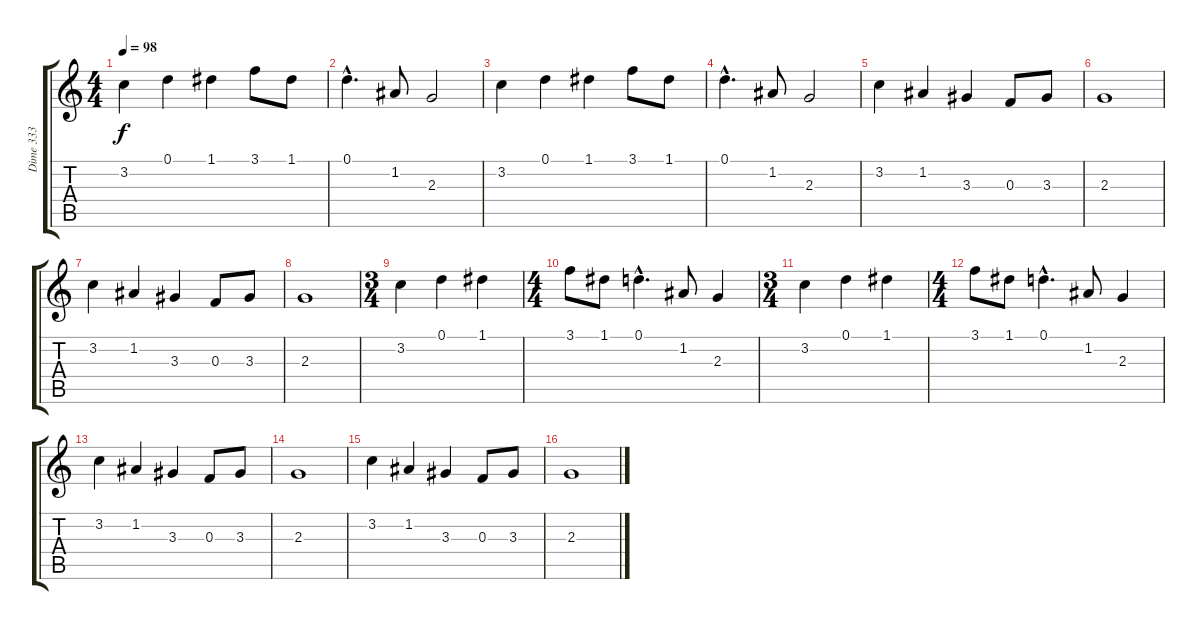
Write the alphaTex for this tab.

\track ("Dime 333" "Dime 333") {instrument electricguitarjazz}
\staff {score tabs}
\tuning (D4 A3 F3 C3 G2 D2) {hide}
\ts (4 4)
\tempo 98
\clef g2
\ks c
3.2.4{dy f} 0.1.4 1.1.4 3.1.8 1.1.8 |
0.1{hac}.4{d} 1.2.8 2.3.2 |
3.2.4 0.1.4 1.1.4 3.1.8 1.1.8 |
0.1{hac}.4{d} 1.2.8 2.3.2 |
3.2.4 1.2.4 3.3.4 0.3.8 3.3.8 |
2.3.1 |
3.2.4 1.2.4 3.3.4 0.3.8 3.3.8 |
2.3.1 |
\ts (3 4)
3.2.4 0.1.4 1.1.4 |
\ts (4 4)
3.1.8 1.1.8 0.1{hac}.4{d} 1.2.8 2.3.4 |
\ts (3 4)
3.2.4 0.1.4 1.1.4 |
\ts (4 4)
3.1.8 1.1.8 0.1{hac}.4{d} 1.2.8 2.3.4 |
3.2.4 1.2.4 3.3.4 0.3.8 3.3.8 |
2.3.1 |
3.2.4 1.2.4 3.3.4 0.3.8 3.3.8 |
2.3.1
